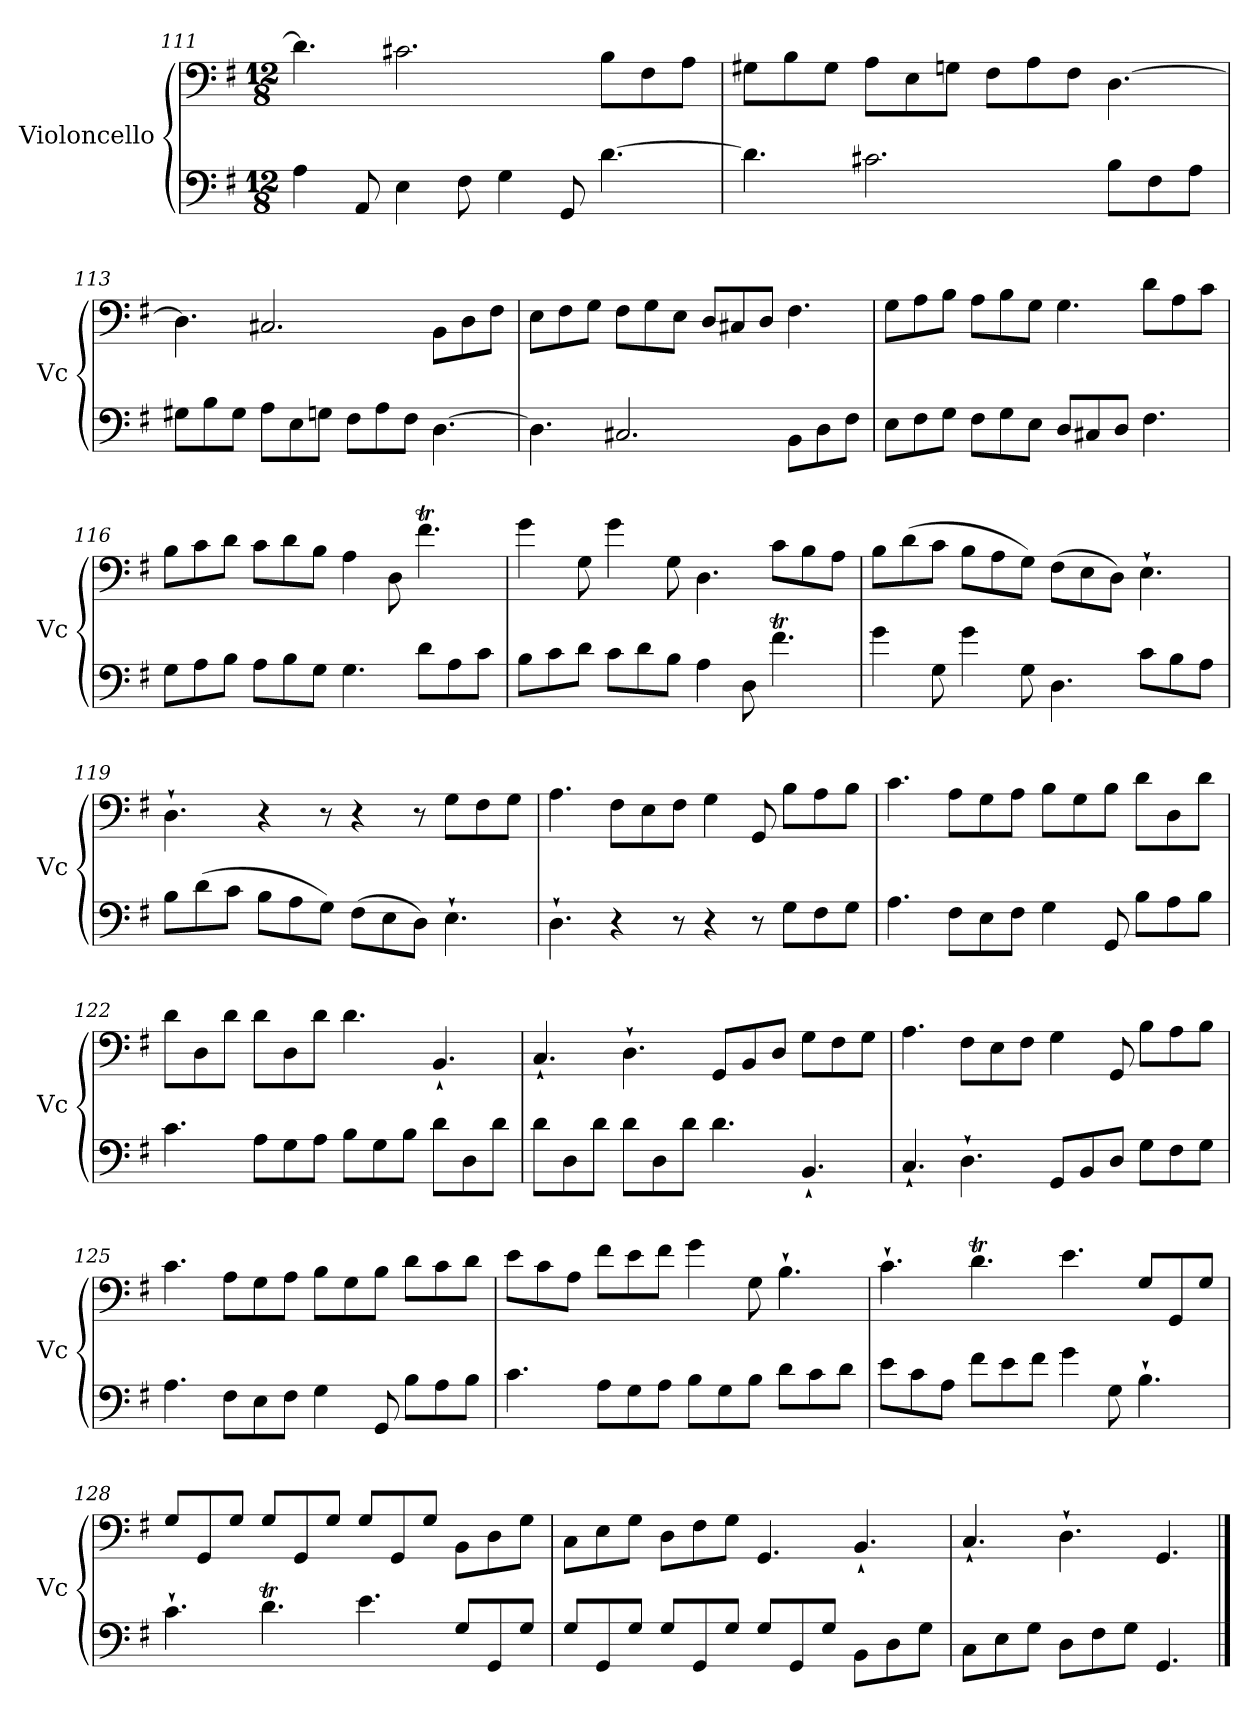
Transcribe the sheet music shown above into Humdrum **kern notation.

**kern	**kern
*part2	*part1
*staff2	*staff1
*I"Violoncello	*I"Violoncello
*I'Vc	*I'Vc
*clefF4	*clefF4
*k[f#]	*k[f#]
*M12/8	*M12/8
=111	=111
4A\	4.d\]
8AA/	.
4E\	2.c#X\
8F#\	.
4G\	.
8GG/	.
[4.d\	8B\L
.	8F#\
.	8A\J
=112	=112
4.d\]	8G#X\L
.	8B\
.	8G#\J
2.c#X\	8A\L
.	8E\
.	8Gn\J
.	8F#\L
.	8A\
.	8F#\J
8B\L	[4.D\
8F#\	.
8A\J	.
!!LO:LB:g=z
=113	=113
8G#X\L	4.D\]
8B\	.
8G#\J	.
8A\L	2.C#X/
8E\	.
8Gn\J	.
8F#\L	.
8A\	.
8F#\J	.
[4.D\	8BB\L
.	8D\
.	8F#\J
=114	=114
4.D\]	8E\L
.	8F#\
.	8G\J
2.C#X/	8F#\L
.	8G\
.	8E\J
.	8D/L
.	8C#X/
.	8D/J
8BB\L	4.F#\
8D\	.
8F#\J	.
=115	=115
8E\L	8G\L
8F#\	8A\
8G\J	8B\J
8F#\L	8A\L
8G\	8B\
8E\J	8G\J
8D/L	4.G\
8C#X/	.
8D/J	.
4.F#\	8d\L
.	8A\
.	8c\J
!!LO:LB:g=z
=116	=116
8G\L	8B\L
8A\	8c\
8B\J	8d\J
8A\L	8c\L
8B\	8d\
8G\J	8B\J
4.G\	4A\
.	8D\
8d\L	4.f#t\
8A\	.
8c\J	.
=117	=117
8B\L	4g\
8c\	.
8d\J	8G\
8c\L	4g\
8d\	.
8B\J	8G\
4A\	4.D\
8D\	.
4.f#t\	8c\L
.	8B\
.	8A\J
=118	=118
4g\	8B\L
.	(>8d\
8G\	8c\J
4g\	8B\L
.	8A\
8G\	8G\J)
4.D\	(>8F#\L
.	8E\
.	8D\J)
8c\L	4.E`\
8B\	.
8A\J	.
!!LO:LB:g=z
=119	=119
8B\L	4.D`\
(>8d\	.
8c\J	.
8B\L	4r
8A\	.
8G\J)	8r
(>8F#\L	4r
8E\	.
8D\J)	8r
4.E`\	8G\L
.	8F#\
.	8G\J
=120	=120
4.D`\	4.A\
4r	8F#\L
.	8E\
8r	8F#\J
4r	4G\
8r	8GG/
8G\L	8B\L
8F#\	8A\
8G\J	8B\J
=121	=121
4.A\	4.c\
8F#\L	8A\L
8E\	8G\
8F#\J	8A\J
4G\	8B\L
.	8G\
8GG/	8B\J
8B\L	8d\L
8A\	8D\
8B\J	8d\J
!!LO:LB:g=z
=122	=122
4.c\	8d\L
.	8D\
.	8d\J
8A\L	8d\L
8G\	8D\
8A\J	8d\J
8B\L	4.d\
8G\	.
8B\J	.
8d\L	4.BB`/
8D\	.
8d\J	.
=123	=123
8d\L	4.C`/
8D\	.
8d\J	.
8d\L	4.D`\
8D\	.
8d\J	.
4.d\	8GG/L
.	8BB/
.	8D/J
4.BB`/	8G\L
.	8F#\
.	8G\J
=124	=124
4.C`/	4.A\
4.D`\	8F#\L
.	8E\
.	8F#\J
8GG/L	4G\
8BB/	.
8D/J	8GG/
8G\L	8B\L
8F#\	8A\
8G\J	8B\J
!!LO:PB:g=z
=125	=125
4.A\	4.c\
8F#\L	8A\L
8E\	8G\
8F#\J	8A\J
4G\	8B\L
.	8G\
8GG/	8B\J
8B\L	8d\L
8A\	8c\
8B\J	8d\J
=126	=126
4.c\	8e\L
.	8c\
.	8A\J
8A\L	8f#\L
8G\	8e\
8A\J	8f#\J
8B\L	4g\
8G\	.
8B\J	8G\
8d\L	4.B`\
8c\	.
8d\J	.
=127	=127
8e\L	4.c`\
8c\	.
8A\J	.
8f#\L	4.dT\
8e\	.
8f#\J	.
4g\	4.e\
8G\	.
4.B`\	8G/L
.	8GG/
.	8G/J
!!LO:LB:g=z
=128	=128
4.c`\	8G/L
.	8GG/
.	8G/J
4.dT\	8G/L
.	8GG/
.	8G/J
4.e\	8G/L
.	8GG/
.	8G/J
8G/L	8BB\L
8GG/	8D\
8G/J	8G\J
=129	=129
8G/L	8C\L
8GG/	8E\
8G/J	8G\J
8G/L	8D\L
8GG/	8F#\
8G/J	8G\J
8G/L	4.GG/
8GG/	.
8G/J	.
*	*MM105
8BB\L	4.BB`/
8D\	.
8G\J	.
=130	=130
*	*MM90
8C\L	4.C`/
8E\	.
8G\J	.
*	*MM75
8D\L	4.D`\
8F#\	.
8G\J	.
4.GG/	4.GG/
==	==
*-	*-
